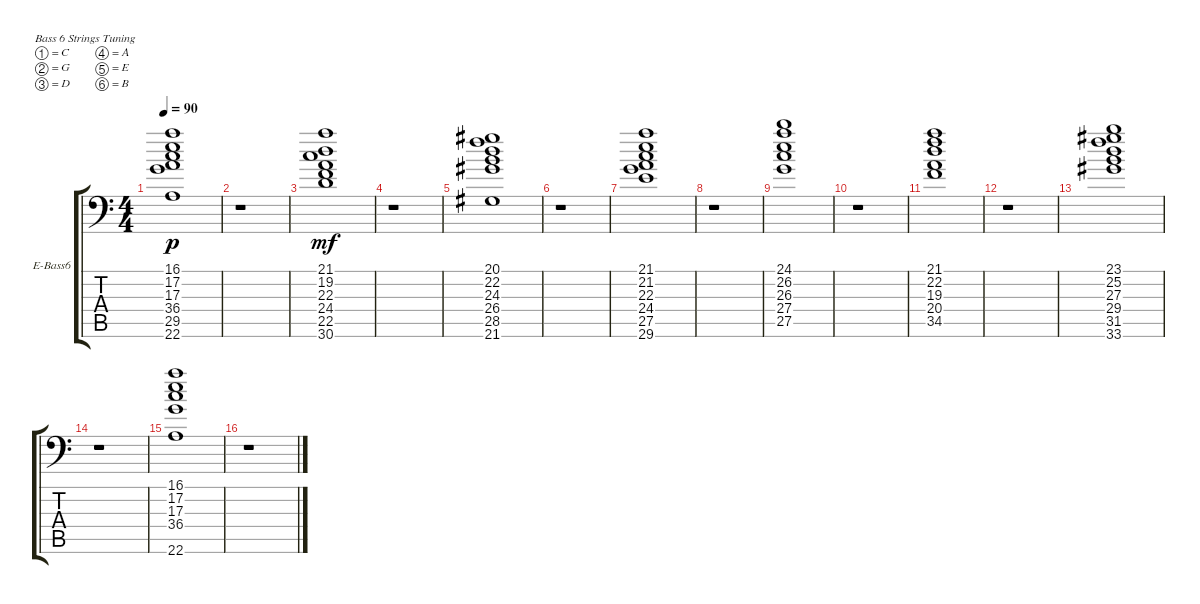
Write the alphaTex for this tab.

\bracketExtendMode groupsimilarinstruments
\firstSystemTrackNameOrientation horizontal
\otherSystemsTrackNameOrientation horizontal
\track ("Electric Bass" "E-Bass6") {instrument electricbassfinger}
\staff {score tabs}
\tuning (C3 G2 D2 A1 E1 B0)
\ts (4 4)
\beaming (8 2 2 2 2)
\tempo 90
\clef f4
\scale
0.333333
\ks c
(16.1 17.2 17.3 36.4 22.6 29.5).1{dy p instrument electricbassfinger} |
\scale
0.333333 r.1 |
\scale
0.333333 (21.1 22.3 24.4 22.5 30.6 19.2).1{dy mf} |
\scale
0.333333 r.1 |
\scale
0.333333 (20.1 22.2 24.3 26.4 28.5 21.6).1 |
\scale
0.333333 r.1 |
\scale
0.333333 (21.1 21.2 22.3 24.4 27.5 29.6).1 |
\scale
0.333333 r.1 |
\scale
0.333333 (24.1 26.2 27.5 26.3 27.4).1 |
\scale
0.333333 r.1 |
\scale
0.333333 (21.1 22.2 19.3 20.4 34.5).1 |
\scale
0.333333 r.1 |
\scale
0.333333 (23.1 25.2 27.3 29.4 31.5 33.6).1 |
\scale
0.333333 r.1 |
\scale
0.333333 (16.1 17.2 17.3 36.4 22.6).1 |
\scale
0.333333 r.1
